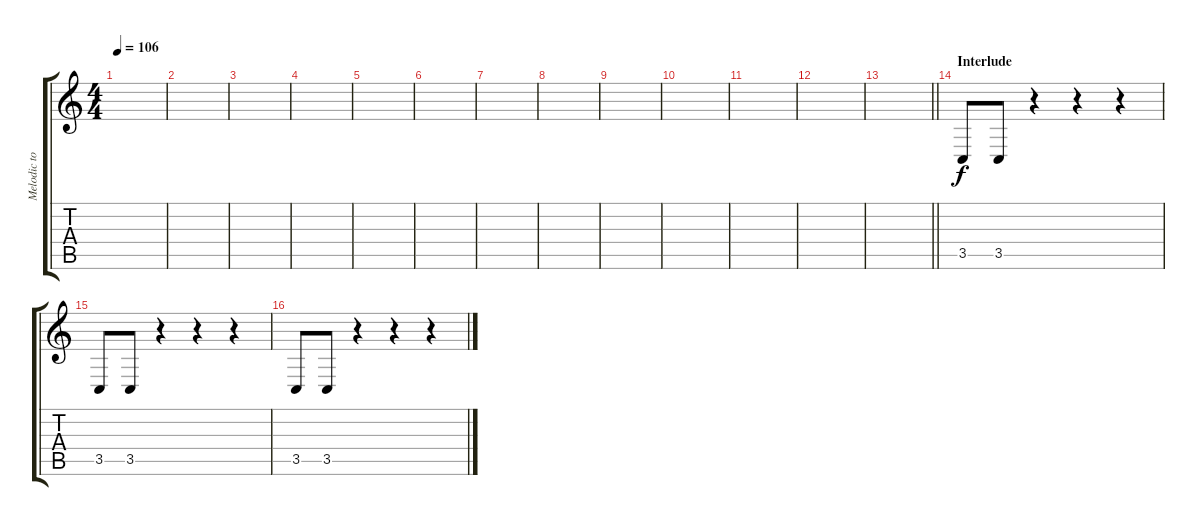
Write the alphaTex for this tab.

\track ("Melodic tom" "Melodic to") {instrument melodictom}
\staff {score tabs}
\tuning (E4 B3 G3 D3 A2 E2) {hide}
\ts (4 4)
\tempo 106
\clef g2
\ks c
|
|
|
|
|
|
|
|
|
|
|
|
\barLineRight lightlight
|
\section ("" "Interlude")
3.5.8 3.5.8 r.4 r.4 r.4 |
3.5.8 3.5.8 r.4 r.4 r.4 |
3.5.8 3.5.8 r.4 r.4 r.4
